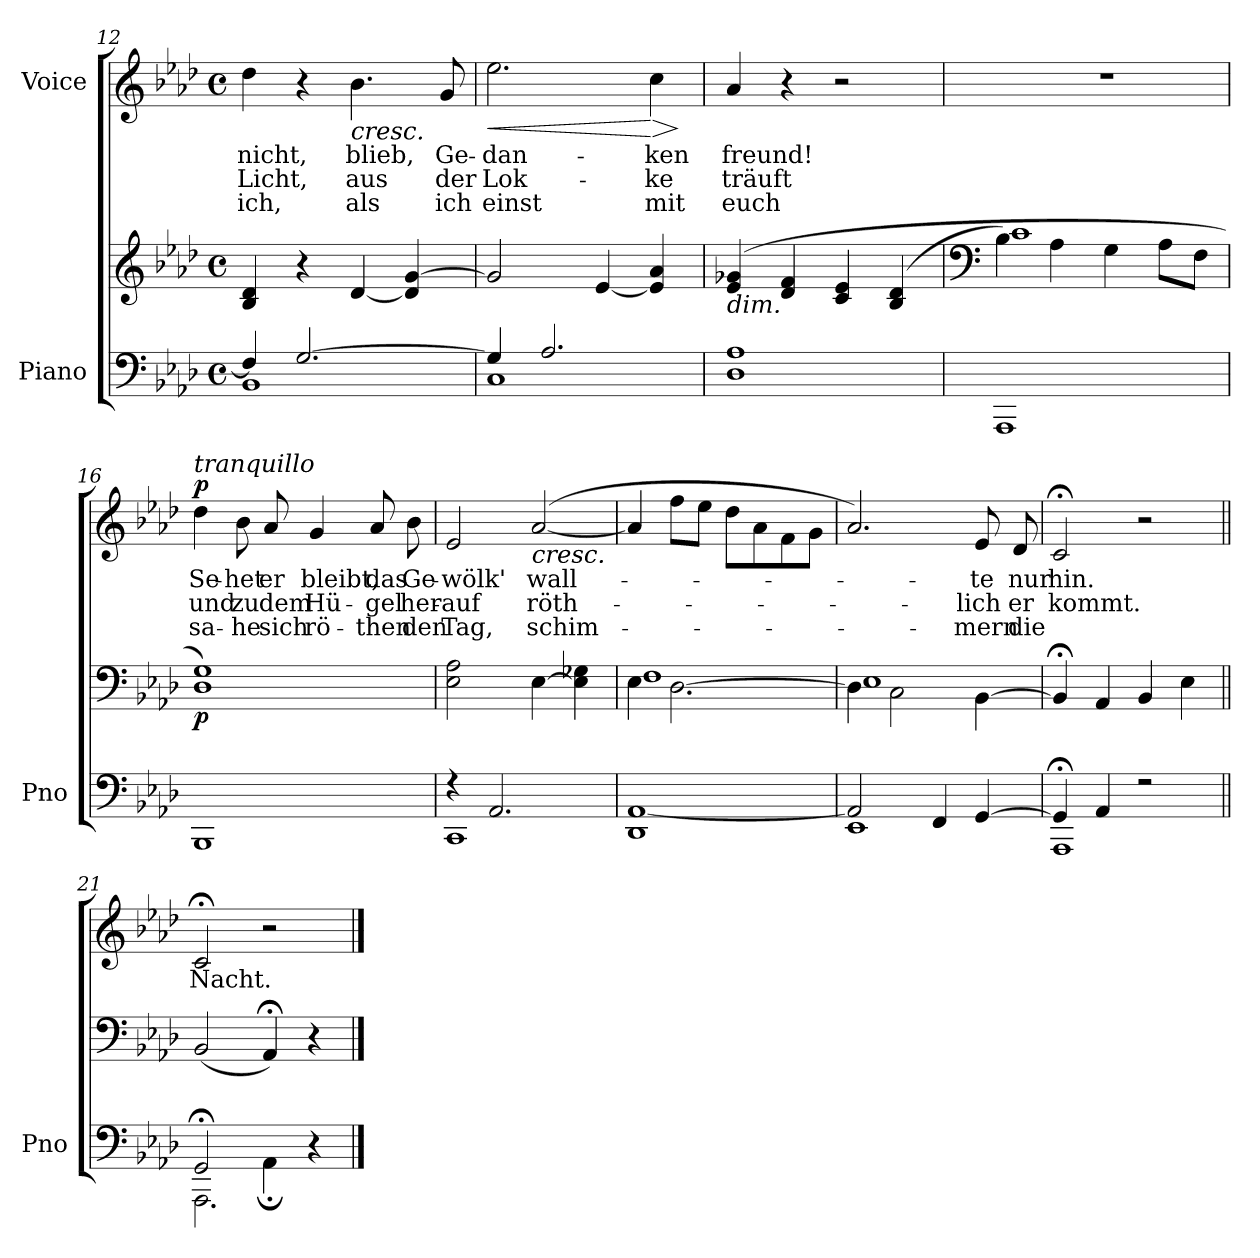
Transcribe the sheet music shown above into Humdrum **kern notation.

**kern	**kern	**dynam	**kern	**text	**text	**text	**dynam
*part2	*part2	*part2	*part1	*part1	*part1	*part1	*part1
*staff3	*staff2	*staff2/3	*staff1	*staff1	*staff1	*staff1	*staff1
*I"Piano	*	*	*I"Voice	*	*	*	*
*I'Pno	*	*	*	*	*	*	*
*clefF4	*clefG2	*	*clefG2	*	*	*	*
*k[b-e-a-d-]	*k[b-e-a-d-]	*	*k[b-e-a-d-]	*	*	*	*
*M4/4	*M4/4	*	*M4/4	*	*	*	*
*met(c)	*met(c)	*	*met(c)	*	*	*	*
=12	=12	=12	=12	=12	=12	=12	=12
*^	*	*	*	*	*	*	*
!	!	!	!	!	!LO:LY:b	!LO:LY:b	!LO:LY:b	!
4F/]	1BB-	4B-/ 4d-/	.	4dd-\	nicht,	Licht,	ich,	.
[2.G/	.	4r	.	4r	.	.	.	.
!	!	!	!	!LO:TX:b:i:t=cresc.	!	!	!	!
!	!	!	!	!	!LO:LY:b	!LO:LY:b	!LO:LY:b	!
.	.	[4d-/	.	4.b-\	blieb,	aus	als	.
.	.	4d-/] [4g/	.	.	.	.	.	.
!	!	!	!	!	!LO:LY:b	!LO:LY:b	!LO:LY:b	!
.	.	.	.	8g/	Ge-	der	ich	.
=13	=13	=13	=13	=13	=13	=13	=13	=13
!	!	!	!	!	!LO:LY:b	!LO:LY:b	!LO:LY:b	!LO:HP:b
4G/]	1C	2g/]	.	2.ee-\	-dan-	Lok-	einst	<
2.A-/	.	.	.	.	.	.	.	.
.	.	[4e-/	.	.	.	.	.	.
!	!	!	!	!	!LO:LY:b	!LO:LY:b	!LO:LY:b	!LO:HP:n=1:b
.	.	4e-/] 4a-/	.	4cc\	-ken	-ke	mit	[ >
*v	*v	*	*	*	*	*	*	*
.	.	.	.	.	.	.	]
!!LO:LB:g=z
=14	=14	=14	=14	=14	=14	=14	=14
*^	*	*	*	*	*	*	*
!	!	!LO:TX:b:i:t=dim.	!	!	!	!	!	!
!	!	!	!	!	!LO:LY:b	!LO:LY:b	!LO:LY:b	!
1A-	1D-	(4e-/ 4g-X/	.	4a-/	freund!	träuft	euch	.
.	.	4d-/ 4f/	.	4r	.	.	.	.
.	.	4c/ 4e-/	.	2r	.	.	.	.
.	.	(4B-/ 4d-/	.	.	.	.	.	.
*v	*v	*	*	*	*	*	*	*
!!LO:PB:g=z
=15	=15	=15	=15	=15	=15	=15	=15
*	*clefF4	*	*	*	*	*	*
*	*^	*	*	*	*	*	*
1AAA-	4B-\)	1c	.	1r	.	.	.	.
.	4A-\	.	.	.	.	.	.	.
.	4G\	.	.	.	.	.	.	.
.	8A-\L	.	.	.	.	.	.	.
.	8F\J	.	.	.	.	.	.	.
*	*v	*v	*	*	*	*	*	*
=16	=16	=16	=16	=16	=16	=16	=16
!	!	!	!LO:TX:a:i:t=tranquillo	!	!	!	!
!	!	!LO:DY:b	!	!LO:LY:b	!LO:LY:b	!LO:LY:b	!LO:DY:b
1BBB-	1D- 1G)	p	4dd-\	Se-	und	sa-	p
!	!	!	!	!LO:LY:b	!LO:LY:b	!LO:LY:b	!
.	.	.	8b-\	-het	zu	-he	.
!	!	!	!	!LO:LY:b	!LO:LY:b	!LO:LY:b	!
.	.	.	8a-/	er	dem	sich	.
!	!	!	!	!LO:LY:b	!LO:LY:b	!LO:LY:b	!
.	.	.	4g/	bleibt,	Hü-	rö-	.
!	!	!	!	!LO:LY:b	!LO:LY:b	!LO:LY:b	!
.	.	.	8a-/	das	-gel	-then	.
!	!	!	!	!LO:LY:b	!LO:LY:b	!LO:LY:b	!
.	.	.	8b-\	Ge-	her-	den	.
=17	=17	=17	=17	=17	=17	=17	=17
*^	*	*	*	*	*	*	*
!	!	!	!	!	!LO:LY:b	!LO:LY:b	!LO:LY:b	!
4r	1CC	2E-\ 2A-\	.	2e-/	-wölk'	-auf	Tag,	.
2.AA-/	.	.	.	.	.	.	.	.
!	!	!	!	!LO:TX:b:i:t=cresc.	!	!	!	!
!	!	!	!	!	!LO:LY:b	!LO:LY:b	!LO:LY:b	!
.	.	[4E-\	.	([2a-/	wall-	röth-	schim-	.
.	.	4E-\] 4G-X\	.	.	.	.	.	.
=18	=18	=18	=18	=18	=18	=18	=18	=18
*	*	*^	*	*	*	*	*	*
1DD-	[1AA-	4E-\	1F	.	4a-/]	.	.	.	.
.	.	[2.D-\	.	.	8ff\L	.	.	.	.
.	.	.	.	.	8ee-\J	.	.	.	.
.	.	.	.	.	8dd-\L	.	.	.	.
.	.	.	.	.	8a-\	.	.	.	.
.	.	.	.	.	8f\	.	.	.	.
.	.	.	.	.	8g\J	.	.	.	.
=19	=19	=19	=19	=19	=19	=19	=19	=19	=19
2AA-/]	1EE-	4D-\]	1E-	.	2.a-/)	.	.	.	.
.	.	2C\	.	.	.	.	.	.	.
4FF/	.	.	.	.	.	.	.	.	.
!	!	!	!	!	!	!LO:LY:b	!LO:LY:b	!LO:LY:b	!
[4GG/	.	[4BB-\	.	.	8e-/	-te	-lich	-mern	.
!	!	!	!	!	!	!LO:LY:b	!LO:LY:b	!LO:LY:b	!
.	.	.	.	.	8d-/	nur	er	die	.
*	*	*v	*v	*	*	*	*	*	*
=20	=20	=20	=20	=20	=20	=20	=20	=20
!	!	!	!	!	!LO:LY:b	!LO:LY:b	!	!
4GG;</]	1AAA-	4BB-;</]	.	2c;</	hin.	kommt.	.	.
4AA-/	.	4AA-/	.	.	.	.	.	.
2r	.	4BB-/	.	2r	.	.	.	.
.	.	4E-\	.	.	.	.	.	.
!!LO:LB:g=z
=21||	=21||	=21||	=21||	=21||	=21||	=21||	=21||	=21||
!	!	!	!	!	!LO:LY:b	!	!	!
2.AAA-;<\	2GG/	(2BB-/	.	2c;</	Nacht.	.	.	.
.	4AA-;<\	4AA-;</)	.	2r	.	.	.	.
4r	4ryy	4r	.	.	.	.	.	.
*v	*v	*	*	*	*	*	*	*
==	==	==	==	==	==	==	==
*-	*-	*-	*-	*-	*-	*-	*-
